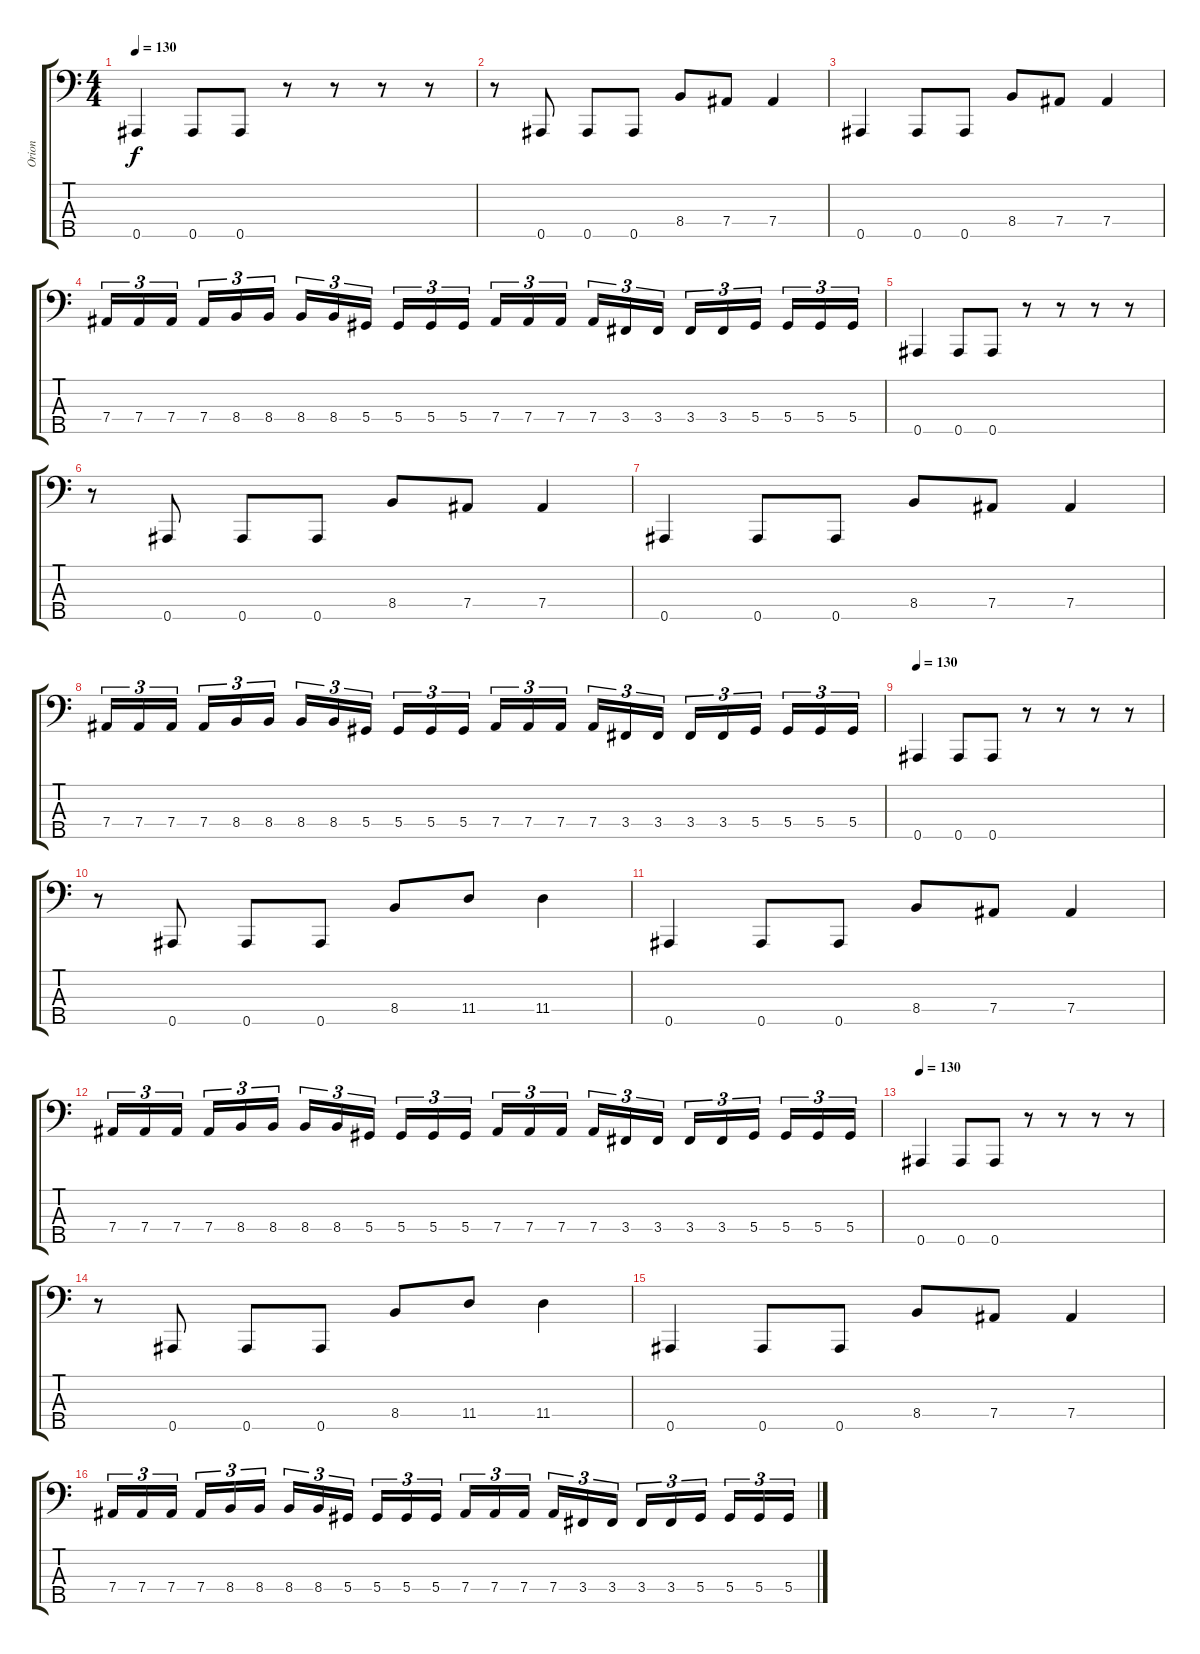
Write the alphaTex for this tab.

\track ("Orion" "Orion") {instrument electricbassfinger}
\staff {score tabs}
\tuning (Gb2 Db2 Ab1 Eb1 Bb0) {hide}
\ts (4 4)
\tempo 130
\clef f4
\ks c
0.5.4{dy f} 0.5.8 0.5.8 r.8 r.8 r.8 r.8 |
r.8 0.5.8 0.5.8 0.5.8 8.4.8 7.4.8 7.4.4 |
0.5.4 0.5.8 0.5.8 8.4.8 7.4.8 7.4.4 |
7.4.16{tu (3 2)} 7.4.16{tu (3 2)} 7.4.16{tu (3 2) beam splitsecondary} 7.4.16{tu (3 2)} 8.4.16{tu (3 2)} 8.4.16{tu (3 2)} 8.4.16{tu (3 2)} 8.4.16{tu (3 2)} 5.4.16{tu (3 2) beam splitsecondary} 5.4.16{tu (3 2)} 5.4.16{tu (3 2)} 5.4.16{tu (3 2)} 7.4.16{tu (3 2)} 7.4.16{tu (3 2)} 7.4.16{tu (3 2) beam splitsecondary} 7.4.16{tu (3 2)} 3.4.16{tu (3 2)} 3.4.16{tu (3 2)} 3.4.16{tu (3 2)} 3.4.16{tu (3 2)} 5.4.16{tu (3 2) beam splitsecondary} 5.4.16{tu (3 2)} 5.4.16{tu (3 2)} 5.4.16{tu (3 2)} |
0.5.4 0.5.8 0.5.8 r.8 r.8 r.8 r.8 |
r.8 0.5.8 0.5.8 0.5.8 8.4.8 7.4.8 7.4.4 |
0.5.4 0.5.8 0.5.8 8.4.8 7.4.8 7.4.4 |
7.4.16{tu (3 2)} 7.4.16{tu (3 2)} 7.4.16{tu (3 2) beam splitsecondary} 7.4.16{tu (3 2)} 8.4.16{tu (3 2)} 8.4.16{tu (3 2)} 8.4.16{tu (3 2)} 8.4.16{tu (3 2)} 5.4.16{tu (3 2) beam splitsecondary} 5.4.16{tu (3 2)} 5.4.16{tu (3 2)} 5.4.16{tu (3 2)} 7.4.16{tu (3 2)} 7.4.16{tu (3 2)} 7.4.16{tu (3 2) beam splitsecondary} 7.4.16{tu (3 2)} 3.4.16{tu (3 2)} 3.4.16{tu (3 2)} 3.4.16{tu (3 2)} 3.4.16{tu (3 2)} 5.4.16{tu (3 2) beam splitsecondary} 5.4.16{tu (3 2)} 5.4.16{tu (3 2)} 5.4.16{tu (3 2)} |
\tempo 130
0.5.4 0.5.8 0.5.8 r.8 r.8 r.8 r.8 |
r.8 0.5.8 0.5.8 0.5.8 8.4.8 11.4.8 11.4.4 |
0.5.4 0.5.8 0.5.8 8.4.8 7.4.8 7.4.4 |
7.4.16{tu (3 2)} 7.4.16{tu (3 2)} 7.4.16{tu (3 2) beam splitsecondary} 7.4.16{tu (3 2)} 8.4.16{tu (3 2)} 8.4.16{tu (3 2)} 8.4.16{tu (3 2)} 8.4.16{tu (3 2)} 5.4.16{tu (3 2) beam splitsecondary} 5.4.16{tu (3 2)} 5.4.16{tu (3 2)} 5.4.16{tu (3 2)} 7.4.16{tu (3 2)} 7.4.16{tu (3 2)} 7.4.16{tu (3 2) beam splitsecondary} 7.4.16{tu (3 2)} 3.4.16{tu (3 2)} 3.4.16{tu (3 2)} 3.4.16{tu (3 2)} 3.4.16{tu (3 2)} 5.4.16{tu (3 2) beam splitsecondary} 5.4.16{tu (3 2)} 5.4.16{tu (3 2)} 5.4.16{tu (3 2)} |
\tempo 130
0.5.4 0.5.8 0.5.8 r.8 r.8 r.8 r.8 |
r.8 0.5.8 0.5.8 0.5.8 8.4.8 11.4.8 11.4.4 |
0.5.4 0.5.8 0.5.8 8.4.8 7.4.8 7.4.4 |
7.4.16{tu (3 2)} 7.4.16{tu (3 2)} 7.4.16{tu (3 2) beam splitsecondary} 7.4.16{tu (3 2)} 8.4.16{tu (3 2)} 8.4.16{tu (3 2)} 8.4.16{tu (3 2)} 8.4.16{tu (3 2)} 5.4.16{tu (3 2) beam splitsecondary} 5.4.16{tu (3 2)} 5.4.16{tu (3 2)} 5.4.16{tu (3 2)} 7.4.16{tu (3 2)} 7.4.16{tu (3 2)} 7.4.16{tu (3 2) beam splitsecondary} 7.4.16{tu (3 2)} 3.4.16{tu (3 2)} 3.4.16{tu (3 2)} 3.4.16{tu (3 2)} 3.4.16{tu (3 2)} 5.4.16{tu (3 2) beam splitsecondary} 5.4.16{tu (3 2)} 5.4.16{tu (3 2)} 5.4.16{tu (3 2)}
